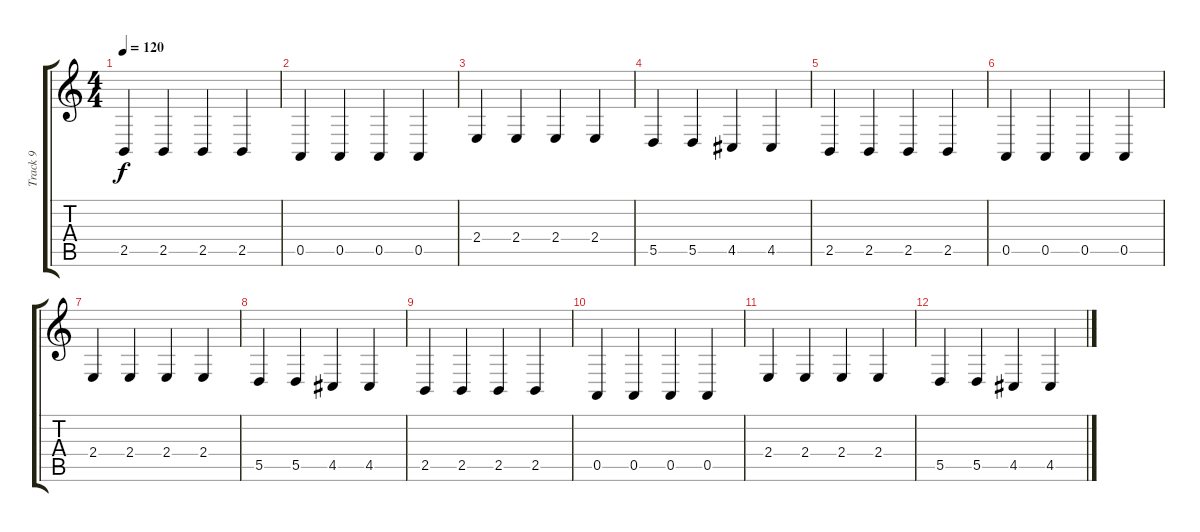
\track ("Track 9" "Track 9") {instrument synthbrass1}
\staff {score tabs}
\tuning (E4 B3 G3 D3 A2 E2) {hide}
\ts (4 4)
\tempo 120
\clef g2
\ks c
2.5.4{dy f} 2.5.4 2.5.4 2.5.4 |
0.5.4 0.5.4 0.5.4 0.5.4 |
2.4.4 2.4.4 2.4.4 2.4.4 |
5.5.4 5.5.4 4.5.4 4.5.4 |
2.5.4 2.5.4 2.5.4 2.5.4 |
0.5.4 0.5.4 0.5.4 0.5.4 |
2.4.4 2.4.4 2.4.4 2.4.4 |
5.5.4 5.5.4 4.5.4 4.5.4 |
2.5.4 2.5.4 2.5.4 2.5.4 |
0.5.4 0.5.4 0.5.4 0.5.4 |
2.4.4 2.4.4 2.4.4 2.4.4 |
5.5.4 5.5.4 4.5.4 4.5.4
